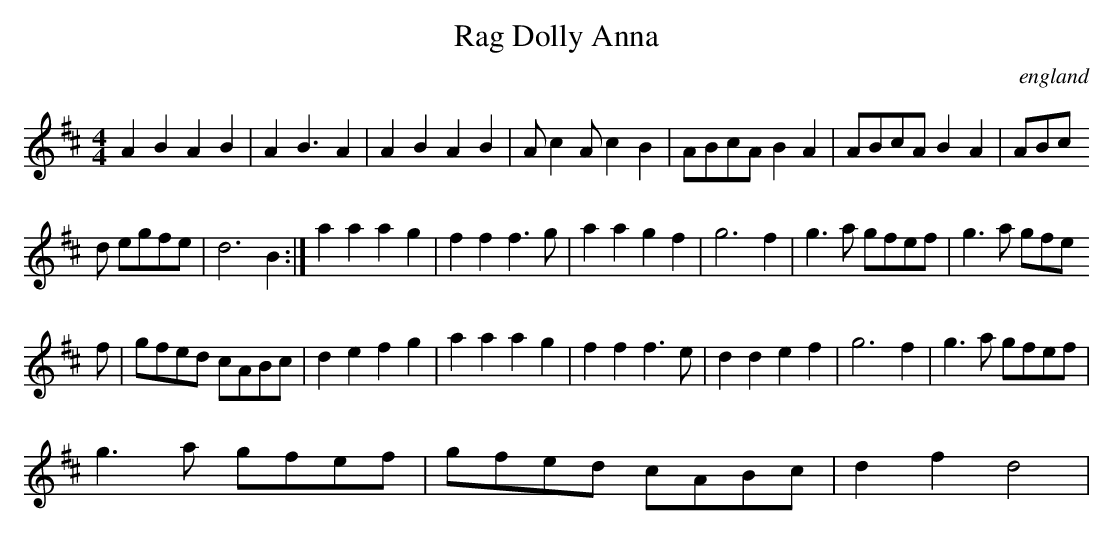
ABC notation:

X:1
T:Rag Dolly Anna
O:england
M:4/4
L:1/4
K:D
AB AB|AB>A2|AB AB|A/2 c A/2 cB|A/2B/2c/2A/2 BA|A/2B/2c/2A/2 BA|A/2B/2c/2
d/2 e/2g/2f/2e/2|d3B:|aaag|fff>g|aagf|g3f|g>a g/2f/2e/2f/2|g>a g/2f/2e/2
f/2|g/2f/2e/2d/2 c/2A/2B/2c/2|defg|aaag|fff>e|ddef|g3f|g>a g/2f/2e/2f/2|
g>a g/2f/2e/2f/2|g/2f/2e/2d/2 c/2A/2B/2c/2|dfd2|
